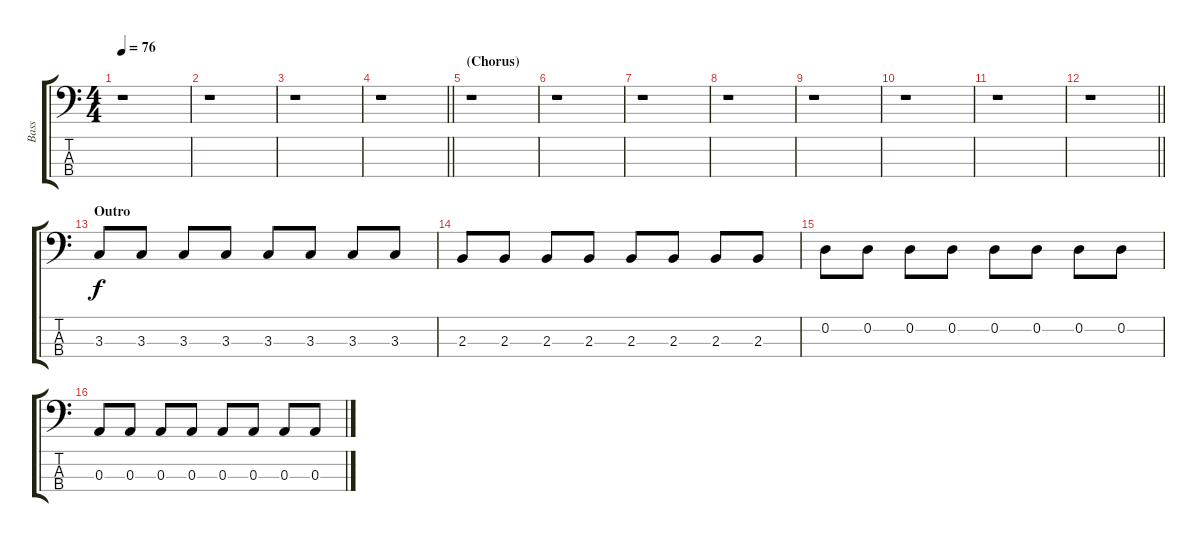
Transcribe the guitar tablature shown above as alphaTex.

\track ("Bass" "Bass") {instrument electricbassfinger}
\staff {score tabs}
\tuning (G2 D2 A1 E1) {hide}
\ts (4 4)
\tempo 76
\clef f4
\ks c
r.1{dy f} |
r.1 |
r.1 |
\barLineRight lightlight
r.1 |
\section ("" "(Chorus)")
r.1 |
r.1 |
r.1 |
r.1 |
r.1 |
r.1 |
r.1 |
\barLineRight lightlight
r.1 |
\section ("" "Outro")
3.3.8 3.3.8 3.3.8 3.3.8 3.3.8 3.3.8 3.3.8 3.3.8 |
2.3.8 2.3.8 2.3.8 2.3.8 2.3.8 2.3.8 2.3.8 2.3.8 |
0.2.8 0.2.8 0.2.8 0.2.8 0.2.8 0.2.8 0.2.8 0.2.8 |
0.3.8 0.3.8 0.3.8 0.3.8 0.3.8 0.3.8 0.3.8 0.3.8
